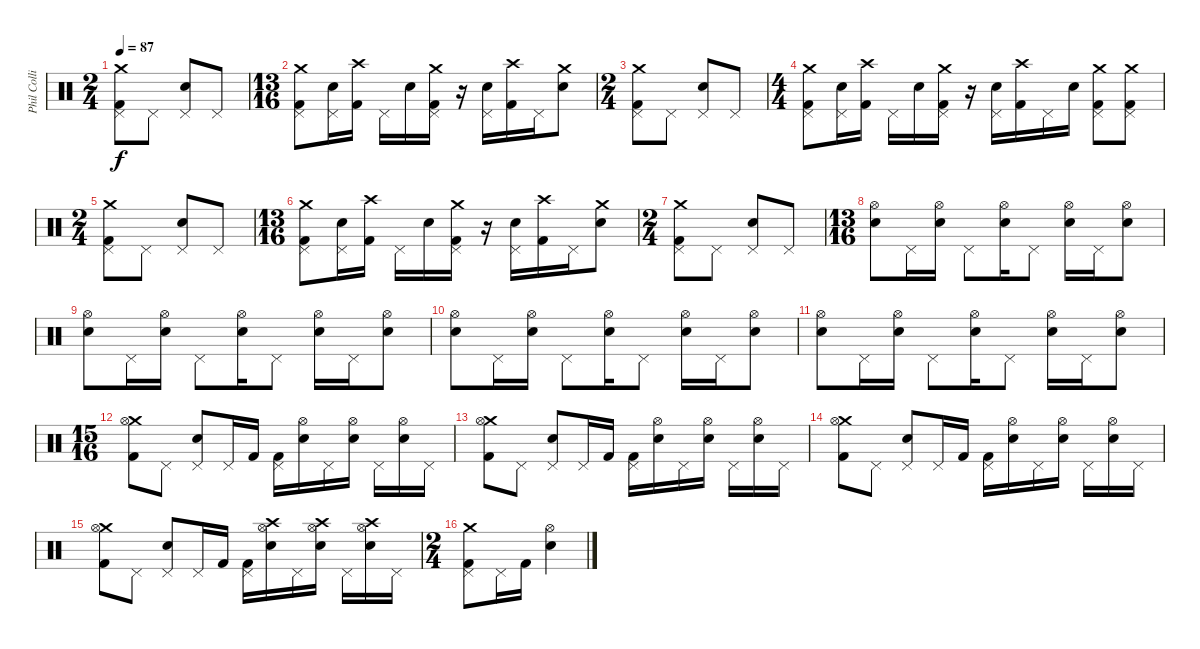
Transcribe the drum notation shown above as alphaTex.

\track ("Phil Collins (drums)" "Phil Colli") {instrument percussion}
\staff {score}
\articulation defaults
\ts (2 4)
\tempo 87
\clef neutral
\ks c
("Crash medium (hit)" "Pedal Hi-Hat (hit)" "Kick (hit) 2").8{dy f} "Pedal Hi-Hat (hit)".8 ("Pedal Hi-Hat (hit)" "Electric Snare (hit)").8 "Pedal Hi-Hat (hit)".8 |
\ts (13 16)
("Crash medium (hit)" "Pedal Hi-Hat (hit)" "Kick (hit) 2").8 ("Pedal Hi-Hat (hit)" "Electric Snare (hit)").16 ("Crash high (hit)" "Kick (hit) 2").16 "Pedal Hi-Hat (hit)".16 "Electric Snare (hit)".16 ("Crash medium (hit)" "Pedal Hi-Hat (hit)" "Kick (hit) 2").16 r.16 ("Pedal Hi-Hat (hit)" "Electric Snare (hit)").16 ("Crash high (hit)" "Kick (hit) 2").16 "Pedal Hi-Hat (hit)".16 ("Crash medium (hit)" "Electric Snare (hit)").8 |
\ts (2 4)
("Crash medium (hit)" "Pedal Hi-Hat (hit)" "Kick (hit) 2").8 "Pedal Hi-Hat (hit)".8 ("Pedal Hi-Hat (hit)" "Electric Snare (hit)").8 "Pedal Hi-Hat (hit)".8 |
\ts (4 4)
("Crash medium (hit)" "Pedal Hi-Hat (hit)" "Kick (hit) 2").8 ("Pedal Hi-Hat (hit)" "Electric Snare (hit)").16 ("Crash high (hit)" "Kick (hit) 2").16 "Pedal Hi-Hat (hit)".16 "Electric Snare (hit)".16 ("Crash medium (hit)" "Pedal Hi-Hat (hit)" "Kick (hit) 2").16 r.16 ("Pedal Hi-Hat (hit)" "Electric Snare (hit)").16 ("Crash high (hit)" "Kick (hit) 2").16 "Pedal Hi-Hat (hit)".16 "Electric Snare (hit)".16 ("Crash medium (hit)" "Pedal Hi-Hat (hit)" "Kick (hit) 2").8 ("Crash medium (hit)" "Pedal Hi-Hat (hit)" "Kick (hit) 2").8 |
\ts (2 4)
("Crash medium (hit)" "Pedal Hi-Hat (hit)" "Kick (hit) 2").8 "Pedal Hi-Hat (hit)".8 ("Pedal Hi-Hat (hit)" "Electric Snare (hit)").8 "Pedal Hi-Hat (hit)".8 |
\ts (13 16)
("Crash medium (hit)" "Pedal Hi-Hat (hit)" "Kick (hit) 2").8 ("Pedal Hi-Hat (hit)" "Electric Snare (hit)").16 ("Crash high (hit)" "Kick (hit) 2").16 "Pedal Hi-Hat (hit)".16 "Electric Snare (hit)".16 ("Crash medium (hit)" "Pedal Hi-Hat (hit)" "Kick (hit) 2").16 r.16 ("Pedal Hi-Hat (hit)" "Electric Snare (hit)").16 ("Crash high (hit)" "Kick (hit) 2").16 "Pedal Hi-Hat (hit)".16 ("Crash medium (hit)" "Electric Snare (hit)").8 |
\ts (2 4)
("Crash medium (hit)" "Pedal Hi-Hat (hit)" "Kick (hit) 2").8 "Pedal Hi-Hat (hit)".8 ("Pedal Hi-Hat (hit)" "Electric Snare (hit)").8 "Pedal Hi-Hat (hit)".8 |
\ts (13 16)
("Hi-Hat (open)" "Electric Snare (hit)").8 "Pedal Hi-Hat (hit)".16 ("Hi-Hat (open)" "Electric Snare (hit)").16 "Pedal Hi-Hat (hit)".8 ("Hi-Hat (open)" "Electric Snare (hit)").16 "Pedal Hi-Hat (hit)".8 ("Hi-Hat (open)" "Electric Snare (hit)").16 "Pedal Hi-Hat (hit)".16 ("Hi-Hat (open)" "Electric Snare (hit)").8 |
("Hi-Hat (open)" "Electric Snare (hit)").8 "Pedal Hi-Hat (hit)".16 ("Hi-Hat (open)" "Electric Snare (hit)").16 "Pedal Hi-Hat (hit)".8 ("Hi-Hat (open)" "Electric Snare (hit)").16 "Pedal Hi-Hat (hit)".8 ("Hi-Hat (open)" "Electric Snare (hit)").16 "Pedal Hi-Hat (hit)".16 ("Hi-Hat (open)" "Electric Snare (hit)").8 |
("Hi-Hat (open)" "Electric Snare (hit)").8 "Pedal Hi-Hat (hit)".16 ("Hi-Hat (open)" "Electric Snare (hit)").16 "Pedal Hi-Hat (hit)".8 ("Hi-Hat (open)" "Electric Snare (hit)").16 "Pedal Hi-Hat (hit)".8 ("Hi-Hat (open)" "Electric Snare (hit)").16 "Pedal Hi-Hat (hit)".16 ("Hi-Hat (open)" "Electric Snare (hit)").8 |
("Hi-Hat (open)" "Electric Snare (hit)").8 "Pedal Hi-Hat (hit)".16 ("Hi-Hat (open)" "Electric Snare (hit)").16 "Pedal Hi-Hat (hit)".8 ("Hi-Hat (open)" "Electric Snare (hit)").16 "Pedal Hi-Hat (hit)".8 ("Hi-Hat (open)" "Electric Snare (hit)").16 "Pedal Hi-Hat (hit)".16 ("Hi-Hat (open)" "Electric Snare (hit)").8 |
\ts (15 16)
("Crash medium (hit)" "Hi-Hat (open)" "Kick (hit) 2").8 "Pedal Hi-Hat (hit)".8 ("Pedal Hi-Hat (hit)" "Electric Snare (hit)").8 "Pedal Hi-Hat (hit)".16 "Kick (hit) 2".16 ("Pedal Hi-Hat (hit)" "Kick (hit) 2").16 ("Hi-Hat (open)" "Electric Snare (hit)").16 "Pedal Hi-Hat (hit)".16 ("Hi-Hat (open)" "Electric Snare (hit)").16 "Pedal Hi-Hat (hit)".16 ("Hi-Hat (open)" "Electric Snare (hit)").16 "Pedal Hi-Hat (hit)".16 |
("Crash medium (hit)" "Hi-Hat (open)" "Kick (hit) 2").8 "Pedal Hi-Hat (hit)".8 ("Pedal Hi-Hat (hit)" "Electric Snare (hit)").8 "Pedal Hi-Hat (hit)".16 "Kick (hit) 2".16 ("Pedal Hi-Hat (hit)" "Kick (hit) 2").16 ("Hi-Hat (open)" "Electric Snare (hit)").16 "Pedal Hi-Hat (hit)".16 ("Hi-Hat (open)" "Electric Snare (hit)").16 "Pedal Hi-Hat (hit)".16 ("Hi-Hat (open)" "Electric Snare (hit)").16 "Pedal Hi-Hat (hit)".16 |
("Crash medium (hit)" "Hi-Hat (open)" "Kick (hit) 2").8 "Pedal Hi-Hat (hit)".8 ("Pedal Hi-Hat (hit)" "Electric Snare (hit)").8 "Pedal Hi-Hat (hit)".16 "Kick (hit) 2".16 ("Pedal Hi-Hat (hit)" "Kick (hit) 2").16 ("Hi-Hat (open)" "Electric Snare (hit)").16 "Pedal Hi-Hat (hit)".16 ("Hi-Hat (open)" "Electric Snare (hit)").16 "Pedal Hi-Hat (hit)".16 ("Hi-Hat (open)" "Electric Snare (hit)").16 "Pedal Hi-Hat (hit)".16 |
("Crash medium (hit)" "Hi-Hat (open)" "Kick (hit) 2").8 "Pedal Hi-Hat (hit)".8 ("Pedal Hi-Hat (hit)" "Electric Snare (hit)").8 "Pedal Hi-Hat (hit)".16 "Kick (hit) 2".16 ("Pedal Hi-Hat (hit)" "Kick (hit) 2").16 ("Crash high (hit)" "Hi-Hat (open)" "Electric Snare (hit)").16 "Pedal Hi-Hat (hit)".16 ("Crash high (hit)" "Hi-Hat (open)" "Electric Snare (hit)").16 "Pedal Hi-Hat (hit)".16 ("Crash high (hit)" "Hi-Hat (open)" "Electric Snare (hit)").16 "Pedal Hi-Hat (hit)".16 |
\ts (2 4)
("Crash medium (hit)" "Pedal Hi-Hat (hit)" "Kick (hit) 2").8 "Pedal Hi-Hat (hit)".16 "Kick (hit) 2".16 ("Hi-Hat (open)" "Electric Snare (hit)").4
